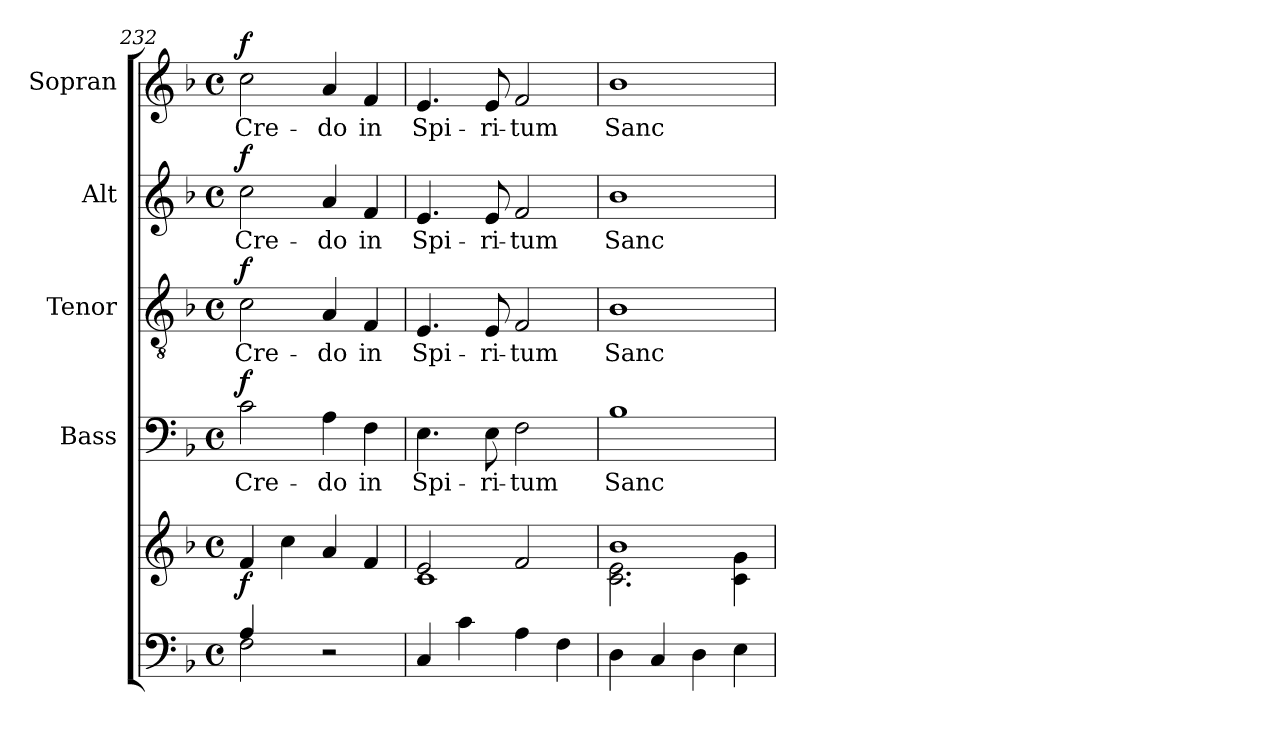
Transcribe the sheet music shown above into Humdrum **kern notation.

**kern	**kern	**dynam	**kern	**text	**dynam	**kern	**text	**dynam	**kern	**text	**dynam	**kern	**text	**dynam
*part5	*part5	*part5	*part4	*part4	*part4	*part3	*part3	*part3	*part2	*part2	*part2	*part1	*part1	*part1
*staff6	*staff5	*staff5/6	*staff4	*staff4	*staff4	*staff3	*staff3	*staff3	*staff2	*staff2	*staff2	*staff1	*staff1	*staff1
*	*	*	*I"Bass	*	*	*I"Tenor	*	*	*I"Alt	*	*	*I"Sopran	*	*
*	*	*	*I'B.	*	*	*I'T.	*	*	*I'A.	*	*	*I'S.	*	*
*clefF4	*clefG2	*	*clefF4	*	*	*clefGv2	*	*	*clefG2	*	*	*clefG2	*	*
*k[b-]	*k[b-]	*	*k[b-]	*	*	*k[b-]	*	*	*k[b-]	*	*	*k[b-]	*	*
*F:	*F:	*	*F:	*	*	*F:	*	*	*F:	*	*	*F:	*	*
*M4/4	*M4/4	*	*M4/4	*	*	*M4/4	*	*	*M4/4	*	*	*M4/4	*	*
*met(c)	*met(c)	*	*met(c)	*	*	*met(c)	*	*	*met(c)	*	*	*met(c)	*	*
=232	=232	=232	=232	=232	=232	=232	=232	=232	=232	=232	=232	=232	=232	=232
*^	*	*	*	*	*	*	*	*	*	*	*	*	*	*
!	!	!	!LO:DY:b	!	!LO:LY:b	!LO:DY:a	!	!LO:LY:b	!LO:DY:a	!	!LO:LY:b	!LO:DY:a	!	!LO:LY:b	!LO:DY:a
4A/	2F\	4f/	f	2c\	Cre-	f	2c\	Cre-	f	2cc\	Cre-	f	2cc\	Cre-	f
2.ryy	.	4cc\	.	.	.	.	.	.	.	.	.	.	.	.	.
!	!	!	!	!	!LO:LY:b	!	!	!LO:LY:b	!	!	!LO:LY:b	!	!	!LO:LY:b	!
.	2r	4a/	.	4A\	-do	.	4A/	-do	.	4a/	-do	.	4a/	-do	.
!	!	!	!	!	!LO:LY:b	!	!	!LO:LY:b	!	!	!LO:LY:b	!	!	!LO:LY:b	!
.	.	4f/	.	4F\	in	.	4F/	in	.	4f/	in	.	4f/	in	.
*v	*v	*	*	*	*	*	*	*	*	*	*	*	*	*	*
=233	=233	=233	=233	=233	=233	=233	=233	=233	=233	=233	=233	=233	=233	=233
*	*^	*	*	*	*	*	*	*	*	*	*	*	*	*
!	!	!	!	!	!LO:LY:b	!	!	!LO:LY:b	!	!	!LO:LY:b	!	!	!LO:LY:b	!
4C/	2e/	1c	.	4.E\	Spi-	.	4.E/	Spi-	.	4.e/	Spi-	.	4.e/	Spi-	.
4c\	.	.	.	.	.	.	.	.	.	.	.	.	.	.	.
!	!	!	!	!	!LO:LY:b	!	!	!LO:LY:b	!	!	!LO:LY:b	!	!	!LO:LY:b	!
.	.	.	.	8E\	-ri-	.	8E/	-ri-	.	8e/	-ri-	.	8e/	-ri-	.
!	!	!	!	!	!LO:LY:b	!	!	!LO:LY:b	!	!	!LO:LY:b	!	!	!LO:LY:b	!
4A\	2f/	.	.	2F\	-tum	.	2F/	-tum	.	2f/	-tum	.	2f/	-tum	.
4F\	.	.	.	.	.	.	.	.	.	.	.	.	.	.	.
=234	=234	=234	=234	=234	=234	=234	=234	=234	=234	=234	=234	=234	=234	=234	=234
!	!	!	!	!	!LO:LY:b	!	!	!LO:LY:b	!	!	!LO:LY:b	!	!	!LO:LY:b	!
4D\	1b-	2.c\ 2.e\	.	1B-	Sanc-	.	1B-	Sanc-	.	1b-	Sanc-	.	1b-	Sanc-	.
4C/	.	.	.	.	.	.	.	.	.	.	.	.	.	.	.
4D\	.	.	.	.	.	.	.	.	.	.	.	.	.	.	.
4E\	.	4c\ 4g\	.	.	.	.	.	.	.	.	.	.	.	.	.
*	*v	*v	*	*	*	*	*	*	*	*	*	*	*	*	*
=	=	=	=	=	=	=	=	=	=	=	=	=	=	=
*-	*-	*-	*-	*-	*-	*-	*-	*-	*-	*-	*-	*-	*-	*-
